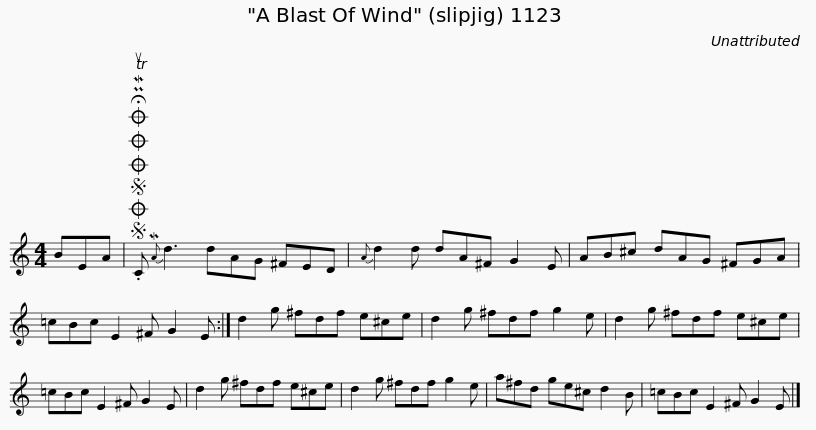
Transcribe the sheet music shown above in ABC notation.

X:1
L:1/8
M:4/4
I:linebreak $
K:C
V:1 treble
V:1
 BEA |SOSOOO .!fermata!PMTuC{MA} d3 dAG ^FED |{A} d2 d dA^F G2 E | AB^c dAG ^FGA | =cBc E2 ^F G2 E :|$ %5
 d2 g ^fdf e^ce | d2 g ^fdf g2 e | d2 g ^fdf e^ce | =cBc E2 ^F G2 E | d2 g ^fdf e^ce | %10
 d2 g ^fdf g2 e |$ a^fd ge^c d2 B | =cBc E2 ^F G2 E |] %13
